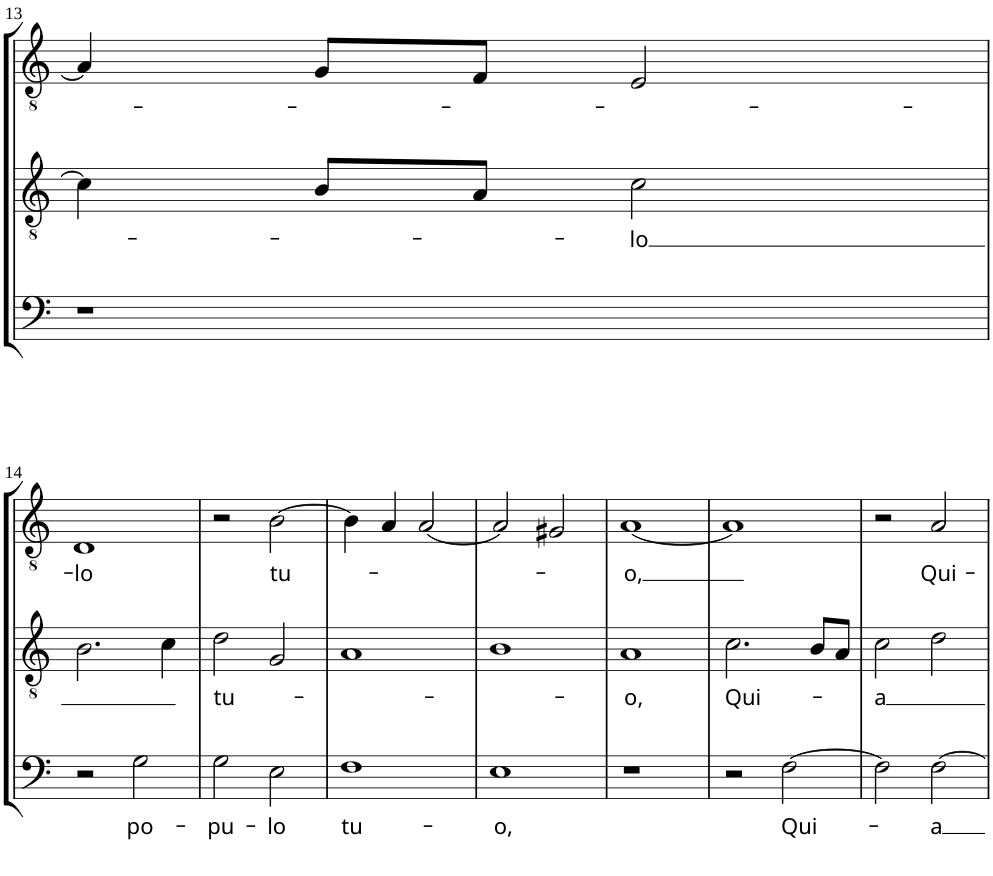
**kern	**text	**kern	**text	**kern	**text
*part3	*part3	*part2	*part2	*part1	*part1
*staff3	*staff3	*staff2	*staff2	*staff1	*staff1
!!LO:PB:g=z
*clefF4	*	*clefGv2	*	*clefGv2	*
*k[]	*	*k[]	*	*k[]	*
*M2/2	*	*M2/2	*	*M2/2	*
*met(c|)	*	*met(c|)	*	*met(c|)	*
=13	=13	=13	=13	=13	=13
1r	.	4c\]	.	4A/]	.
.	.	8B/L	.	8G/L	.
.	.	8A/J	.	8F/J	.
!	!	!	!LO:LY:b	!	!
.	.	2c\	-lo	2E/	.
!!LO:LB:g=z
=14	=14	=14	=14	=14	=14
!	!	!	!	!	!LO:LY:b
2r	.	2.B\	.	1D	-lo
!	!LO:LY:b	!	!	!	!
2G\	po-	.	.	.	.
.	.	4c\	.	.	.
=15	=15	=15	=15	=15	=15
!	!LO:LY:b	!	!LO:LY:b	!	!
2G\	-pu-	2d\	tu-	2r	.
!	!LO:LY:b	!	!	!	!LO:LY:b
2E\	-lo	2G/	.	[2B\	tu-
=16	=16	=16	=16	=16	=16
!	!LO:LY:b	!	!	!	!
1F	tu-	1A	.	4B\]	.
.	.	.	.	4A/	.
.	.	.	.	[2A/	.
=17	=17	=17	=17	=17	=17
!	!LO:LY:b	!	!	!	!
1E	-o,	1B	.	2A/]	.
.	.	.	.	2G#X/	.
=18	=18	=18	=18	=18	=18
!	!	!	!LO:LY:b	!	!LO:LY:b
1r	.	1A	-o,	[1A	-o,
=19	=19	=19	=19	=19	=19
!	!	!	!LO:LY:b	!	!
2r	.	2.c\	Qui-	1A]	.
!	!LO:LY:b	!	!	!	!
[2F\	Qui-	.	.	.	.
.	.	8B/L	.	.	.
.	.	8A/J	.	.	.
=20	=20	=20	=20	=20	=20
!	!	!	!LO:LY:b	!	!
2F\]	.	2c\	-a	2r	.
!	!LO:LY:b	!	!	!	!LO:LY:b
[2F\	-a	2d\	.	2A/	Qui-
=	=	=	=	=	=
*-	*-	*-	*-	*-	*-
